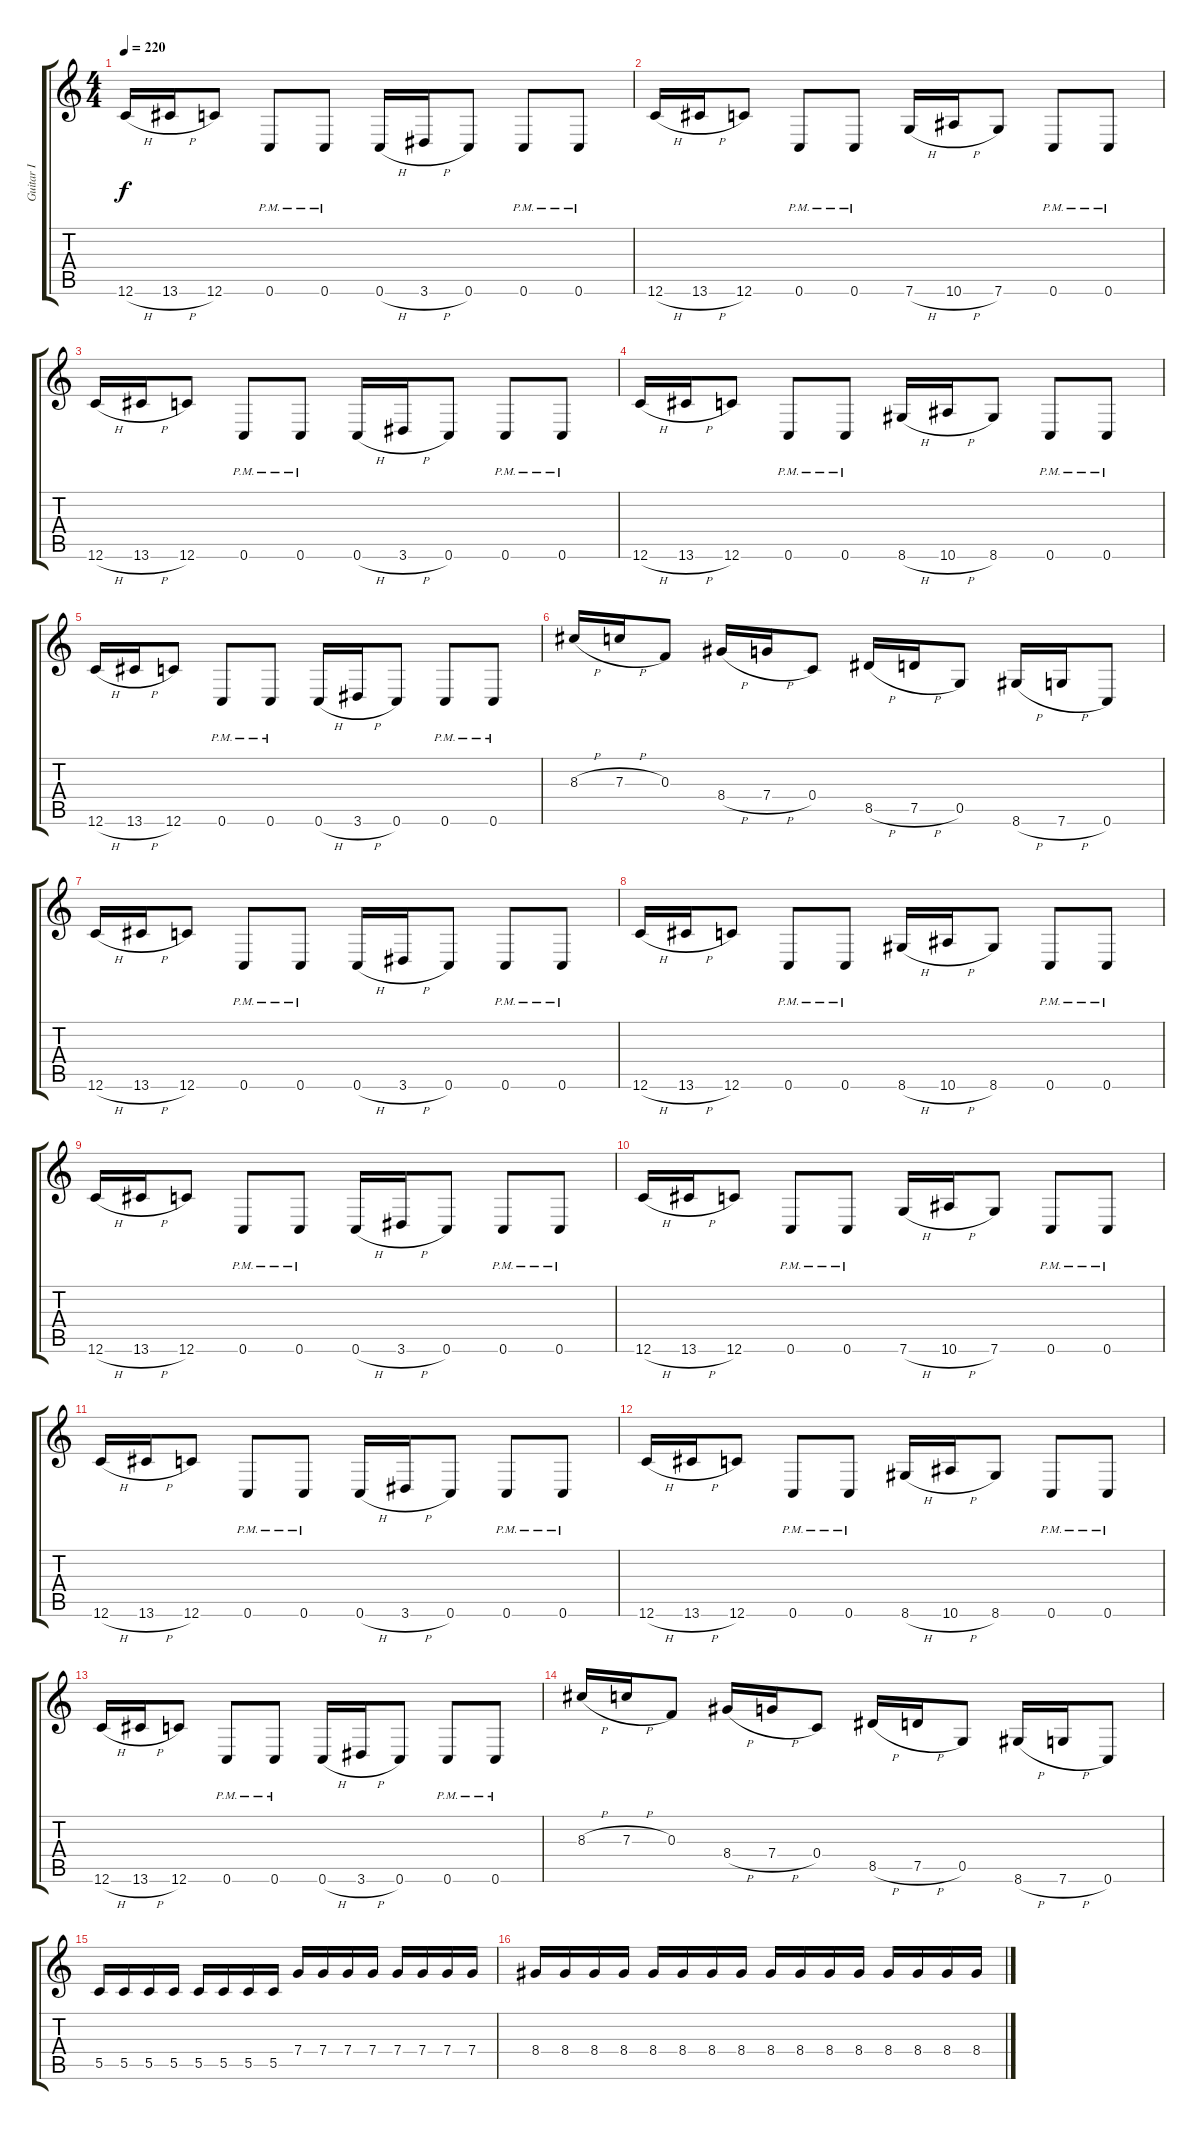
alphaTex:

\track ("Guitar I" "Guitar I") {instrument overdrivenguitar}
\staff {score tabs}
\tuning (D4 A3 F3 C3 G2 C2) {hide}
\ts (4 4)
\tempo 220
\clef g2
\ks c
12.6{h}.16{dy f} 13.6{h}.16 12.6.8 0.6{pm}.8 0.6{pm}.8 0.6{h}.16 3.6{h}.16 0.6.8 0.6{pm}.8 0.6{pm}.8 |
12.6{h}.16 13.6{h}.16 12.6.8 0.6{pm}.8 0.6{pm}.8 7.6{h}.16 10.6{h}.16 7.6.8 0.6{pm}.8 0.6{pm}.8 |
12.6{h}.16 13.6{h}.16 12.6.8 0.6{pm}.8 0.6{pm}.8 0.6{h}.16 3.6{h}.16 0.6.8 0.6{pm}.8 0.6{pm}.8 |
12.6{h}.16 13.6{h}.16 12.6.8 0.6{pm}.8 0.6{pm}.8 8.6{h}.16 10.6{h}.16 8.6.8 0.6{pm}.8 0.6{pm}.8 |
12.6{h}.16 13.6{h}.16 12.6.8 0.6{pm}.8 0.6{pm}.8 0.6{h}.16 3.6{h}.16 0.6.8 0.6{pm}.8 0.6{pm}.8 |
8.3{h}.16 7.3{h}.16 0.3.8 8.4{h}.16 7.4{h}.16 0.4.8 8.5{h}.16 7.5{h}.16 0.5.8 8.6{h}.16 7.6{h}.16 0.6.8 |
12.6{h}.16 13.6{h}.16 12.6.8 0.6{pm}.8 0.6{pm}.8 0.6{h}.16 3.6{h}.16 0.6.8 0.6{pm}.8 0.6{pm}.8 |
12.6{h}.16 13.6{h}.16 12.6.8 0.6{pm}.8 0.6{pm}.8 8.6{h}.16 10.6{h}.16 8.6.8 0.6{pm}.8 0.6{pm}.8 |
12.6{h}.16 13.6{h}.16 12.6.8 0.6{pm}.8 0.6{pm}.8 0.6{h}.16 3.6{h}.16 0.6.8 0.6{pm}.8 0.6{pm}.8 |
12.6{h}.16 13.6{h}.16 12.6.8 0.6{pm}.8 0.6{pm}.8 7.6{h}.16 10.6{h}.16 7.6.8 0.6{pm}.8 0.6{pm}.8 |
12.6{h}.16 13.6{h}.16 12.6.8 0.6{pm}.8 0.6{pm}.8 0.6{h}.16 3.6{h}.16 0.6.8 0.6{pm}.8 0.6{pm}.8 |
12.6{h}.16 13.6{h}.16 12.6.8 0.6{pm}.8 0.6{pm}.8 8.6{h}.16 10.6{h}.16 8.6.8 0.6{pm}.8 0.6{pm}.8 |
12.6{h}.16 13.6{h}.16 12.6.8 0.6{pm}.8 0.6{pm}.8 0.6{h}.16 3.6{h}.16 0.6.8 0.6{pm}.8 0.6{pm}.8 |
8.3{h}.16 7.3{h}.16 0.3.8 8.4{h}.16 7.4{h}.16 0.4.8 8.5{h}.16 7.5{h}.16 0.5.8 8.6{h}.16 7.6{h}.16 0.6.8 |
5.5.16 5.5.16 5.5.16 5.5.16 5.5.16 5.5.16 5.5.16 5.5.16 7.4.16 7.4.16 7.4.16 7.4.16 7.4.16 7.4.16 7.4.16 7.4.16 |
8.4.16 8.4.16 8.4.16 8.4.16 8.4.16 8.4.16 8.4.16 8.4.16 8.4.16 8.4.16 8.4.16 8.4.16 8.4.16 8.4.16 8.4.16 8.4.16
